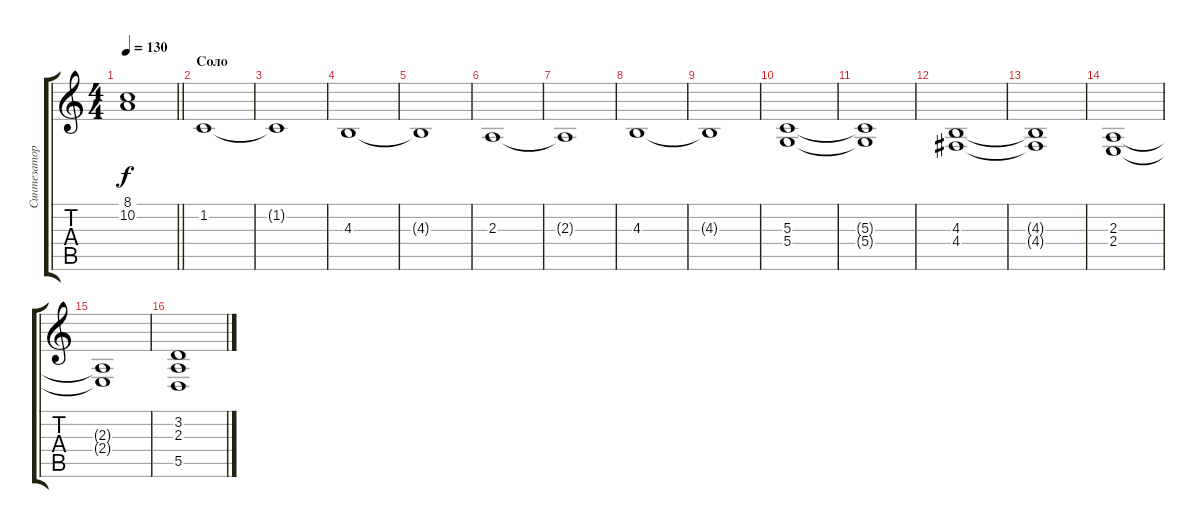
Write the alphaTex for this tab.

\track ("Синтезатор" "Синтезатор") {solo instrument synthstrings2}
\staff {score tabs}
\tuning (E4 B3 G3 D3 A2 E2) {hide}
\ts (4 4)
\tempo 130
\clef g2
\barLineRight lightlight
\ks c
(8.1{t} 10.2{t}).1{dy f} |
\section ("" "Соло")
1.2.1{volume 12} |
1.2{t}.1 |
4.3.1 |
4.3{t}.1 |
2.3.1 |
2.3{t}.1 |
4.3.1 |
4.3{t}.1 |
(5.3 5.4).1 |
(5.3{t} 5.4{t}).1 |
(4.3 4.4).1 |
(4.3{t} 4.4{t}).1 |
(2.3 2.4).1 |
(2.3{t} 2.4{t}).1 |
(3.2 2.3 5.5).1
